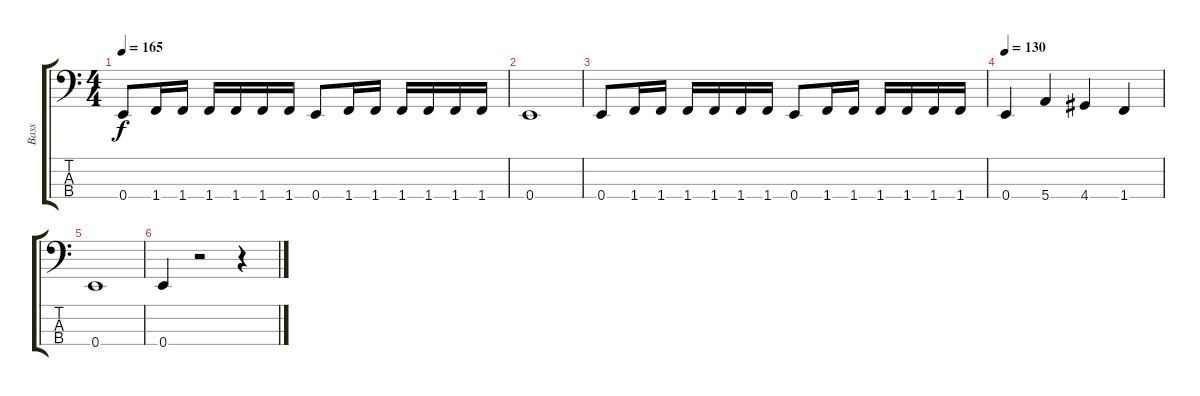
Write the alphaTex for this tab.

\track ("Bass" "Bass") {instrument electricbasspick}
\staff {score tabs}
\tuning (G2 D2 A1 E1) {hide}
\ts (4 4)
\tempo 165
\clef f4
\ks c
0.4.8{dy f} 1.4.16 1.4.16 1.4.16 1.4.16 1.4.16 1.4.16 0.4.8 1.4.16 1.4.16 1.4.16 1.4.16 1.4.16 1.4.16 |
0.4.1 |
0.4.8 1.4.16 1.4.16 1.4.16 1.4.16 1.4.16 1.4.16 0.4.8 1.4.16 1.4.16 1.4.16 1.4.16 1.4.16 1.4.16 |
\tempo 130
0.4.4 5.4.4 4.4.4 1.4.4 |
0.4.1 |
0.4.4 r.2 r.4
